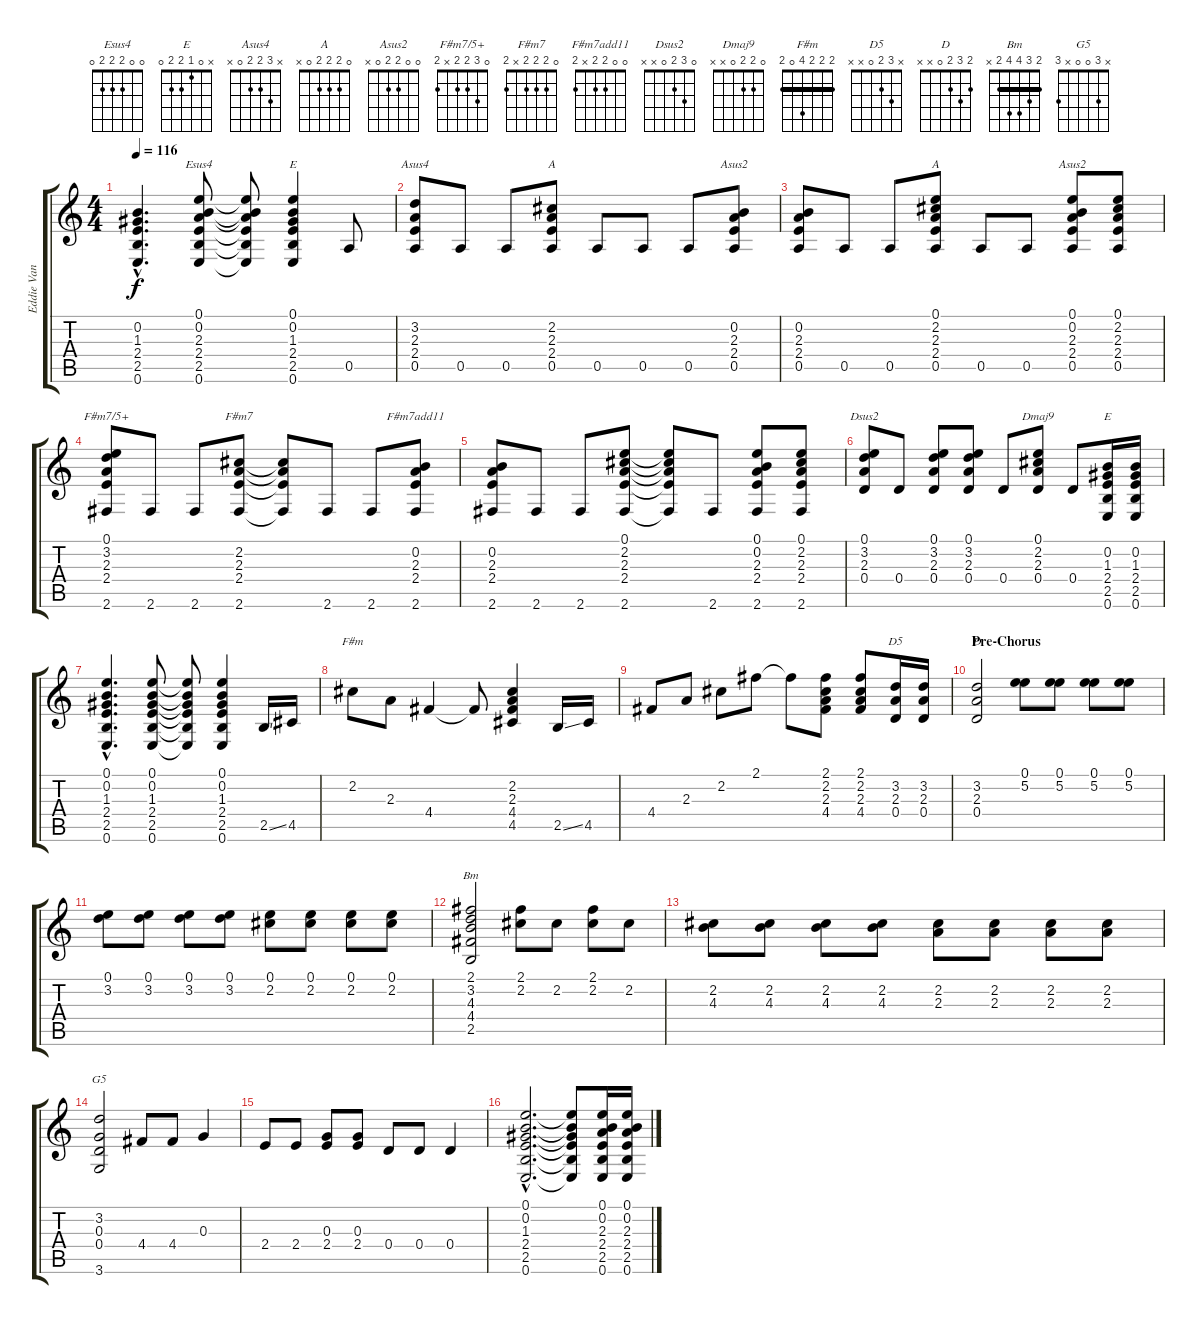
\track ("Eddie Van Halen (Lead)" "Eddie Van ") {instrument electricguitarclean}
\staff {score tabs}
\tuning (E4 B3 G3 D3 A2 E2) {hide}
\chord ("Esus4" 0 0 2 2 2 0)
\chord ("E" 0 0 1 2 2 0)
\chord ("Asus4" x 3 2 2 0 x)
\chord ("A" x 2 2 2 0 x)
\chord ("Asus2" x 0 2 2 0 x)
\chord ("A" 0 2 2 2 0 x)
\chord ("Asus2" 0 0 2 2 0 x)
\chord ("F#m7/5+" 0 3 2 2 x 2)
\chord ("F#m7" 0 2 2 2 x 2)
\chord ("F#m7add11" 0 0 2 2 x 2)
\chord ("Dsus2" 0 3 2 0 x x)
\chord ("Dmaj9" 0 2 2 0 x x)
\chord ("E" x 0 1 2 2 0)
\chord ("F#m" 2 2 2 4 0 2) {barre 2}
\chord ("D5" x 3 2 0 x x)
\chord ("D" 2 3 2 0 x x)
\chord ("Bm" 2 3 4 4 2 x) {barre 2}
\chord ("G5" x 3 0 0 x 3)
\ts (4 4)
\tempo 116
\clef g2
\ks c
(0.2{hac t} 1.3{hac t} 2.4{hac t} 2.5{hac t} 0.6{hac t}).4{d dy f} (0.1 0.2 2.3 2.4 2.5 0.6).8{ch "Esus4"} (0.1{t} 0.2{t} 2.3{t} 2.4{t} 2.5{t} 0.6{t}).8 (0.1 0.2 1.3 2.4 2.5 0.6).4{ch "E"} 0.5.8 |
(3.2 2.3 2.4 0.5).8{ch "Asus4"} 0.5.8 0.5.8 (2.2 2.3 2.4 0.5).8{ch "A"} 0.5.8 0.5.8 0.5.8 (0.2 2.3 2.4 0.5).8{ch "Asus2"} |
(0.2 2.3 2.4 0.5).8 0.5.8 0.5.8 (0.1 2.2 2.3 2.4 0.5).8{ch "A"} 0.5.8 0.5.8 (0.1 0.2 2.3 2.4 0.5).8{ch "Asus2"} (0.1 2.2 2.3 2.4 0.5).8 |
(0.1 3.2 2.3 2.4 2.6).8{ch "F#m7/5+"} 2.6.8 2.6.8 (2.2 2.3 2.4 2.6).8{ch "F#m7"} (2.2{t} 2.3{t} 2.4{t} 2.6{t}).8 2.6.8 2.6.8 (0.2 2.3 2.4 2.6).8{ch "F#m7add11"} |
(0.2 2.3 2.4 2.6).8 2.6.8 2.6.8 (0.1 2.2 2.3 2.4 2.6).8 (0.1{t} 2.2{t} 2.3{t} 2.4{t} 2.6{t}).8 2.6.8 (0.1 0.2 2.3 2.4 2.6).8 (0.1 2.2 2.3 2.4 2.6).8 |
(0.1 3.2 2.3 0.4).8{ch "Dsus2"} 0.4.8 (0.1 3.2 2.3 0.4).8 (0.1 3.2 2.3 0.4).8 0.4.8 (0.1 2.2 2.3 0.4).8{ch "Dmaj9"} 0.4.8 (0.2 1.3 2.4 2.5 0.6).16{ch "E"} (0.2 1.3 2.4 2.5 0.6).16 |
(0.1{hac} 0.2{hac} 1.3{hac} 2.4{hac} 2.5{hac} 0.6{hac}).4{d} (0.1 0.2 1.3 2.4 2.5 0.6).8 (0.1{t} 0.2{t} 1.3{t} 2.4{t} 2.5{t} 0.6{t}).8 (0.1 0.2 1.3 2.4 2.5 0.6).4 2.5{ss}.16 4.5.16 |
2.2.8{ch "F#m"} 2.3.8 4.4.4 4.4{t}.8 (2.2 2.3 4.4 4.5).4 2.5{ss}.16 4.5.16 |
4.4.8 2.3.8 2.2.8 2.1.8 2.1{t}.8 (2.1 2.2 2.3 4.4).8 (2.1 2.2 2.3 4.4).8 (3.2 2.3 0.4).16{ch "D5"} (3.2 2.3 0.4).16 |
\section ("" "Pre-Chorus")
(3.2 2.3 0.4).2{ch "D"} (0.1 5.2).8 (0.1 5.2).8 (0.1 5.2).8 (0.1 5.2).8 |
(0.1 3.2).8 (0.1 3.2).8 (0.1 3.2).8 (0.1 3.2).8 (0.1 2.2).8 (0.1 2.2).8 (0.1 2.2).8 (0.1 2.2).8 |
(2.1 3.2 4.3 4.4 2.5).2{ch "Bm"} (2.1 2.2).8 2.2.8 (2.1 2.2).8 2.2.8 |
(2.2 4.3).8 (2.2 4.3).8 (2.2 4.3).8 (2.2 4.3).8 (2.2 2.3).8 (2.2 2.3).8 (2.2 2.3).8 (2.2 2.3).8 |
(3.2 0.3 0.4 3.6).2{ch "G5"} 4.4.8 4.4.8 0.3.4 |
2.4.8 2.4.8 (0.3 2.4).8 (0.3 2.4).8 0.4.8 0.4.8 0.4.4 |
(0.1{hac} 0.2{hac} 1.3{hac} 2.4{hac} 2.5{hac} 0.6{hac}).2{d} (0.1{t} 0.2{t} 1.3{t} 2.4{t} 2.5{t} 0.6{t}).8 (0.1 0.2 2.3 2.4 2.5 0.6).16 (0.1 0.2 2.3 2.4 2.5 0.6).16
